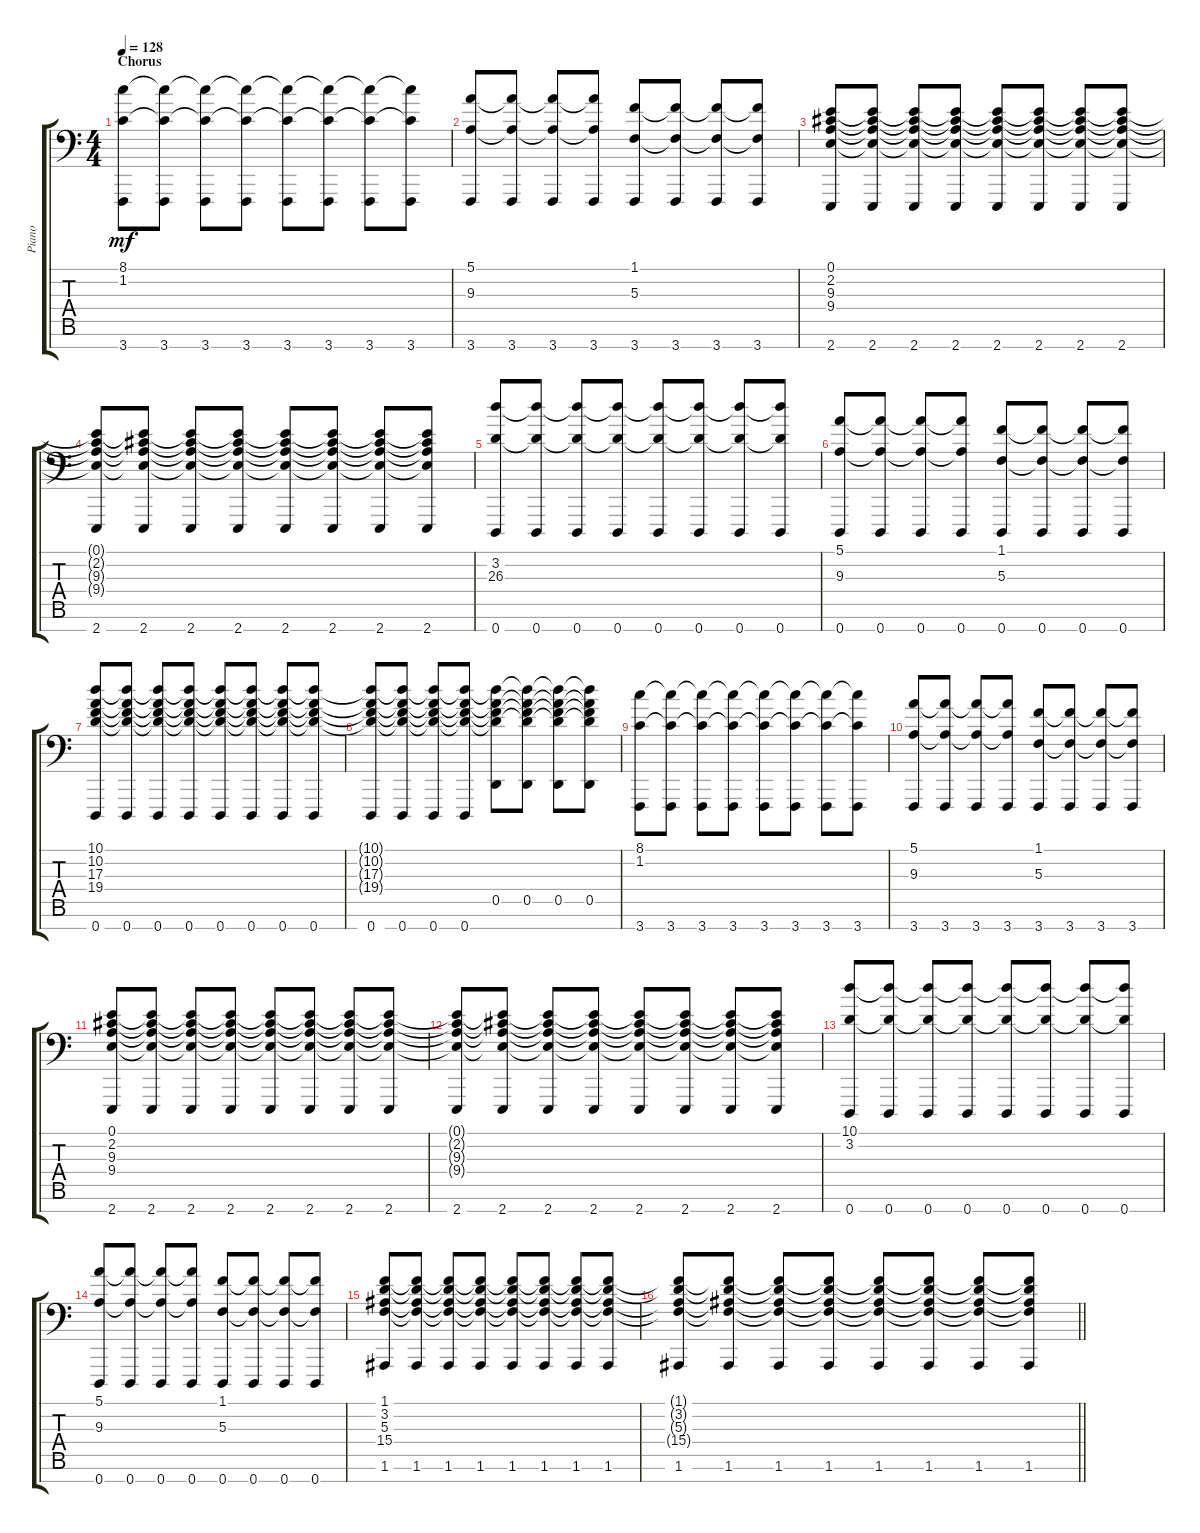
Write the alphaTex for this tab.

\track ("Piano" "Piano") {instrument acousticgrandpiano}
\staff {score tabs}
\tuning (E4 B3 C3 G2 D2 A1 D1) {hide}
\ts (4 4)
\section ("" "Chorus")
\tempo 128
\clef f4
\ks c
(8.1 1.2 3.7).8{dy mf} (8.1{t} 1.2{t} 3.7).8 (8.1{t} 1.2{t} 3.7).8 (8.1{t} 1.2{t} 3.7).8 (8.1{t} 1.2{t} 3.7).8 (8.1{t} 1.2{t} 3.7).8 (8.1{t} 1.2{t} 3.7).8 (8.1{t} 1.2{t} 3.7).8 |
(5.1 9.3 3.7).8 (5.1{t} 9.3{t} 3.7).8 (5.1{t} 9.3{t} 3.7).8 (5.1{t} 9.3{t} 3.7).8 (1.1 5.3 3.7).8 (1.1{t} 5.3{t} 3.7).8 (1.1{t} 5.3{t} 3.7).8 (1.1{t} 5.3{t} 3.7).8 |
(0.1 2.2 9.3 9.4 2.7).8 (0.1{t} 2.2{t} 9.3{t} 9.4{t} 2.7).8 (0.1{t} 2.2{t} 9.3{t} 9.4{t} 2.7).8 (0.1{t} 2.2{t} 9.3{t} 9.4{t} 2.7).8 (0.1{t} 2.2{t} 9.3{t} 9.4{t} 2.7).8 (0.1{t} 2.2{t} 9.3{t} 9.4{t} 2.7).8 (0.1{t} 2.2{t} 9.3{t} 9.4{t} 2.7).8 (0.1{t} 2.2{t} 9.3{t} 9.4{t} 2.7).8 |
(0.1{t} 2.2{t} 9.3{t} 9.4{t} 2.7).8 (0.1{t} 2.2{t} 9.3{t} 9.4{t} 2.7).8 (0.1{t} 2.2{t} 9.3{t} 9.4{t} 2.7).8 (0.1{t} 2.2{t} 9.3{t} 9.4{t} 2.7).8 (0.1{t} 2.2{t} 9.3{t} 9.4{t} 2.7).8 (0.1{t} 2.2{t} 9.3{t} 9.4{t} 2.7).8 (0.1{t} 2.2{t} 9.3{t} 9.4{t} 2.7).8 (0.1{t} 2.2{t} 9.3{t} 9.4{t} 2.7).8 |
(3.2 26.3 0.7).8 (3.2{t} 26.3{t} 0.7).8 (3.2{t} 26.3{t} 0.7).8 (3.2{t} 26.3{t} 0.7).8 (3.2{t} 26.3{t} 0.7).8 (3.2{t} 26.3{t} 0.7).8 (3.2{t} 26.3{t} 0.7).8 (3.2{t} 26.3{t} 0.7).8 |
(5.1 9.3 0.7).8 (5.1{t} 9.3{t} 0.7).8 (5.1{t} 9.3{t} 0.7).8 (5.1{t} 9.3{t} 0.7).8 (1.1 5.3 0.7).8 (1.1{t} 5.3{t} 0.7).8 (1.1{t} 5.3{t} 0.7).8 (1.1{t} 5.3{t} 0.7).8 |
(10.1 10.2 17.3 19.4 0.7).8 (10.1{t} 10.2{t} 17.3{t} 19.4{t} 0.7).8 (10.1{t} 10.2{t} 17.3{t} 19.4{t} 0.7).8 (10.1{t} 10.2{t} 17.3{t} 19.4{t} 0.7).8 (10.1{t} 10.2{t} 17.3{t} 19.4{t} 0.7).8 (10.1{t} 10.2{t} 17.3{t} 19.4{t} 0.7).8 (10.1{t} 10.2{t} 17.3{t} 19.4{t} 0.7).8 (10.1{t} 10.2{t} 17.3{t} 19.4{t} 0.7).8 |
(10.1{t} 10.2{t} 17.3{t} 19.4{t} 0.7).8 (10.1{t} 10.2{t} 17.3{t} 19.4{t} 0.7).8 (10.1{t} 10.2{t} 17.3{t} 19.4{t} 0.7).8 (10.1{t} 10.2{t} 17.3{t} 19.4{t} 0.7).8 (10.1{t} 10.2{t} 17.3{t} 19.4{t} 0.5).8 (10.1{t} 10.2{t} 17.3{t} 19.4{t} 0.5).8 (10.1{t} 10.2{t} 17.3{t} 19.4{t} 0.5).8 (10.1{t} 10.2{t} 17.3{t} 19.4{t} 0.5).8 |
(8.1 1.2 3.7).8 (8.1{t} 1.2{t} 3.7).8 (8.1{t} 1.2{t} 3.7).8 (8.1{t} 1.2{t} 3.7).8 (8.1{t} 1.2{t} 3.7).8 (8.1{t} 1.2{t} 3.7).8 (8.1{t} 1.2{t} 3.7).8 (8.1{t} 1.2{t} 3.7).8 |
(5.1 9.3 3.7).8 (5.1{t} 9.3{t} 3.7).8 (5.1{t} 9.3{t} 3.7).8 (5.1{t} 9.3{t} 3.7).8 (1.1 5.3 3.7).8 (1.1{t} 5.3{t} 3.7).8 (1.1{t} 5.3{t} 3.7).8 (1.1{t} 5.3{t} 3.7).8 |
(0.1 2.2 9.3 9.4 2.7).8 (0.1{t} 2.2{t} 9.3{t} 9.4{t} 2.7).8 (0.1{t} 2.2{t} 9.3{t} 9.4{t} 2.7).8 (0.1{t} 2.2{t} 9.3{t} 9.4{t} 2.7).8 (0.1{t} 2.2{t} 9.3{t} 9.4{t} 2.7).8 (0.1{t} 2.2{t} 9.3{t} 9.4{t} 2.7).8 (0.1{t} 2.2{t} 9.3{t} 9.4{t} 2.7).8 (0.1{t} 2.2{t} 9.3{t} 9.4{t} 2.7).8 |
(0.1{t} 2.2{t} 9.3{t} 9.4{t} 2.7).8 (0.1{t} 2.2{t} 9.3{t} 9.4{t} 2.7).8 (0.1{t} 2.2{t} 9.3{t} 9.4{t} 2.7).8 (0.1{t} 2.2{t} 9.3{t} 9.4{t} 2.7).8 (0.1{t} 2.2{t} 9.3{t} 9.4{t} 2.7).8 (0.1{t} 2.2{t} 9.3{t} 9.4{t} 2.7).8 (0.1{t} 2.2{t} 9.3{t} 9.4{t} 2.7).8 (0.1{t} 2.2{t} 9.3{t} 9.4{t} 2.7).8 |
(10.1 3.2 0.7).8 (10.1{t} 3.2{t} 0.7).8 (10.1{t} 3.2{t} 0.7).8 (10.1{t} 3.2{t} 0.7).8 (10.1{t} 3.2{t} 0.7).8 (10.1{t} 3.2{t} 0.7).8 (10.1{t} 3.2{t} 0.7).8 (10.1{t} 3.2{t} 0.7).8 |
(5.1 9.3 0.7).8 (5.1{t} 9.3{t} 0.7).8 (5.1{t} 9.3{t} 0.7).8 (5.1{t} 9.3{t} 0.7).8 (1.1 5.3 0.7).8 (1.1{t} 5.3{t} 0.7).8 (1.1{t} 5.3{t} 0.7).8 (1.1{t} 5.3{t} 0.7).8 |
(1.1 3.2 5.3 15.4 1.6).8 (1.1{t} 3.2{t} 5.3{t} 15.4{t} 1.6).8 (1.1{t} 3.2{t} 5.3{t} 15.4{t} 1.6).8 (1.1{t} 3.2{t} 5.3{t} 15.4{t} 1.6).8 (1.1{t} 3.2{t} 5.3{t} 15.4{t} 1.6).8 (1.1{t} 3.2{t} 5.3{t} 15.4{t} 1.6).8 (1.1{t} 3.2{t} 5.3{t} 15.4{t} 1.6).8 (1.1{t} 3.2{t} 5.3{t} 15.4{t} 1.6).8 |
\barLineRight lightlight
(1.1{t} 3.2{t} 5.3{t} 15.4{t} 1.6).8 (1.1{t} 3.2{t} 5.3{t} 15.4{t} 1.6).8 (1.1{t} 3.2{t} 5.3{t} 15.4{t} 1.6).8 (1.1{t} 3.2{t} 5.3{t} 15.4{t} 1.6).8 (1.1{t} 3.2{t} 5.3{t} 15.4{t} 1.6).8 (1.1{t} 3.2{t} 5.3{t} 15.4{t} 1.6).8 (1.1{t} 3.2{t} 5.3{t} 15.4{t} 1.6).8 (1.1{t} 3.2{t} 5.3{t} 15.4{t} 1.6).8
